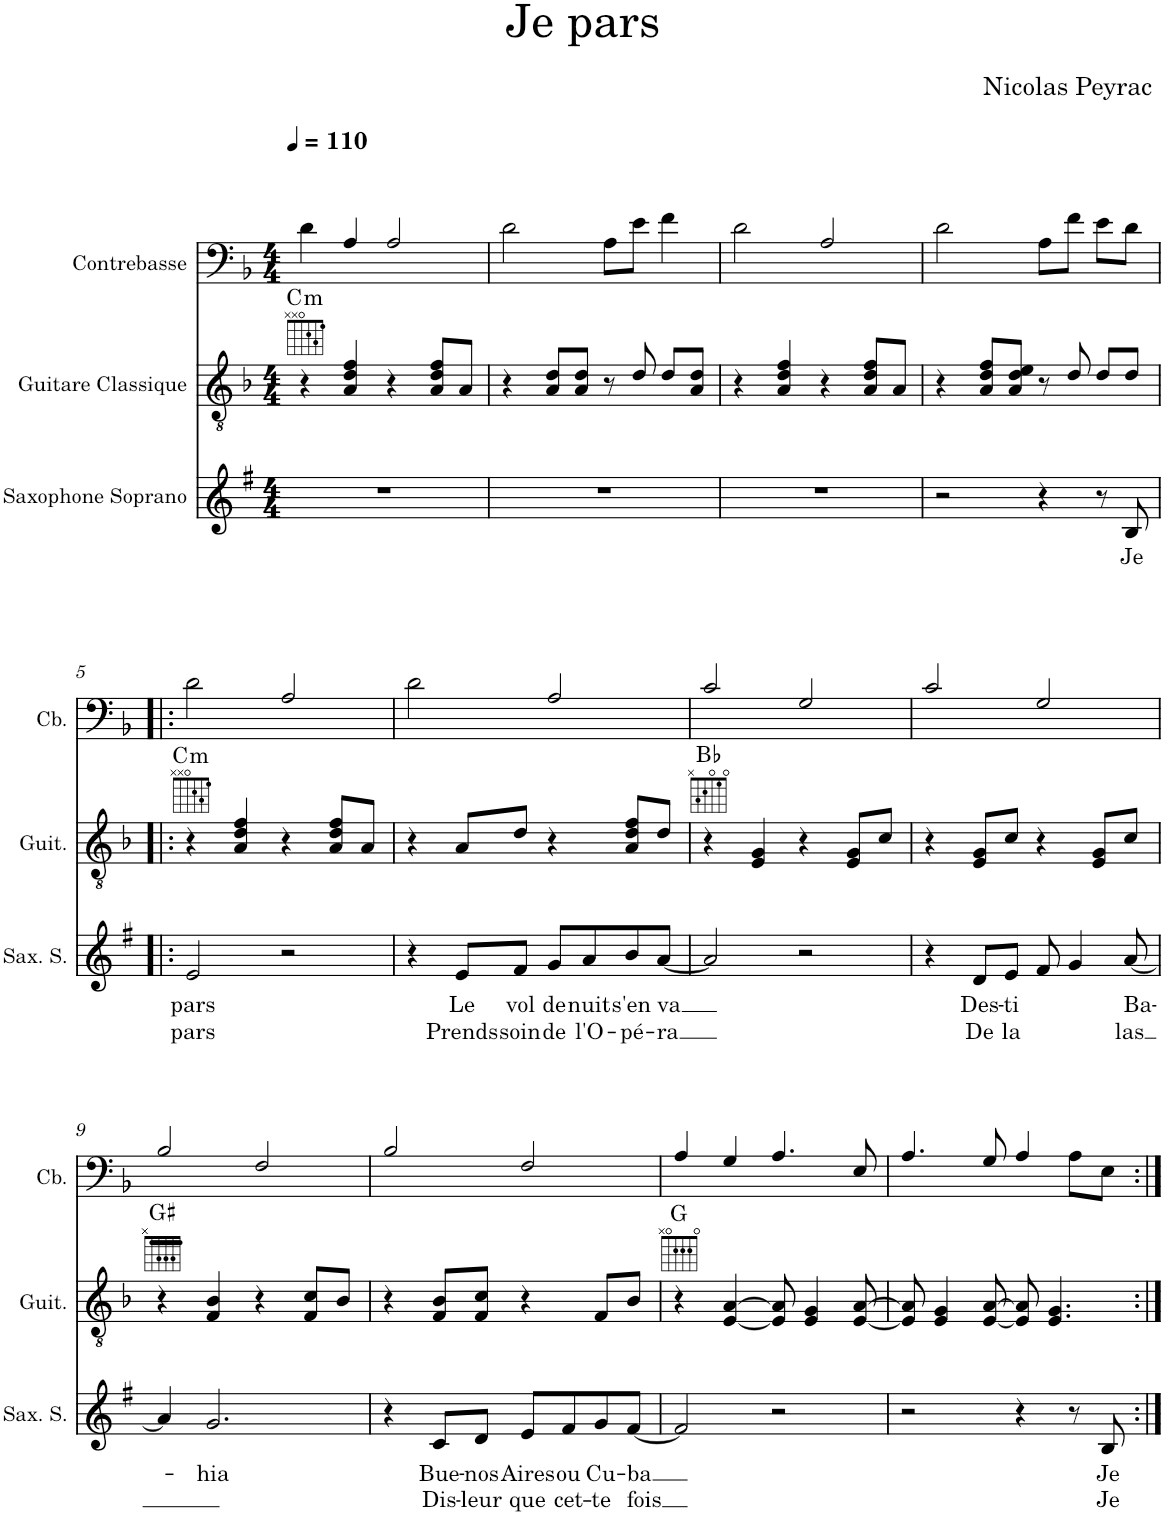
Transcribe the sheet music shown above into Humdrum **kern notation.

**kern	**text	**text	**kern	**harte	**kern
*part3	*part3	*part3	*part2	*part2	*part1
*staff3	*staff3	*staff3	*staff2	*	*staff1
*I"Saxophone Soprano	*	*	*I"Guitare Classique	*	*I"Contrebasse
*I'Sax. S.	*	*	*I'Guit.	*	*I'Cb.
*clefG2	*	*	*clefGv2	*	*clefF4
*Trd1c2	*	*	*	*	*Trd7c12
*k[f#]	*	*	*k[b-]	*	*k[b-]
*M4/4	*	*	*M4/4	*	*M4/4
*MM110	*	*	*MM110	*	*MM110
=1	=1	=1	=1	=1	=1
!	!	!	!	!LO:H:kt=m	!
1r	.	.	4r	C:min	4d\
.	.	.	4A/ 4d/ 4f/	.	4A/
.	.	.	4r	.	2A/
.	.	.	8A/ 8d/ 8f/L	.	.
.	.	.	8A/J	.	.
=2	=2	=2	=2	=2	=2
1r	.	.	4r	.	2d\
.	.	.	8A/ 8d/L	.	.
.	.	.	8A/ 8d/J	.	.
.	.	.	8r	.	8A\L
.	.	.	8d/	.	8e\J
.	.	.	8d/L	.	4f\
.	.	.	8A/ 8d/J	.	.
=3	=3	=3	=3	=3	=3
1r	.	.	4r	.	2d\
.	.	.	4A/ 4d/ 4f/	.	.
.	.	.	4r	.	2A/
.	.	.	8A/ 8d/ 8f/L	.	.
.	.	.	8A/J	.	.
=4	=4	=4	=4	=4	=4
2r	.	.	4r	.	2d\
.	.	.	8A/ 8d/ 8f/L	.	.
.	.	.	8A/ 8d/ 8e/J	.	.
4r	.	.	8r	.	8A\L
.	.	.	8d/	.	8f\J
8r	.	.	8d/L	.	8e\L
!	!LO:LY:b	!	!	!	!
8B/	Je	.	8d/J	.	8d\J
!!LO:LB:g=z
=5!|:	=5!|:	=5!|:	=5!|:	=5!|:	=5!|:
!	!LO:LY:b	!LO:LY:b	!	!LO:H:kt=m	!
2e/	pars	pars	4r	C:min	2d\
.	.	.	4A/ 4d/ 4f/	.	.
2r	.	.	4r	.	2A/
.	.	.	8A/ 8d/ 8f/L	.	.
.	.	.	8A/J	.	.
=6	=6	=6	=6	=6	=6
4r	.	.	4r	.	2d\
!	!LO:LY:b	!LO:LY:b	!	!	!
8e/L	Le	Prends	8A/L	.	.
!	!LO:LY:b	!LO:LY:b	!	!	!
8f#/J	vol	soin	8d/J	.	.
!	!LO:LY:b	!LO:LY:b	!	!	!
8g/L	de	de	4r	.	2A/
!	!LO:LY:b	!LO:LY:b	!	!	!
8a/	nuit	l'O-	.	.	.
!	!LO:LY:b	!LO:LY:b	!	!	!
8b/	s'en	-pé-	8A/ 8d/ 8f/L	.	.
!	!LO:LY:b	!LO:LY:b	!	!	!
[8a/J	va	-ra	8d/J	.	.
=7	=7	=7	=7	=7	=7
2a/]	.	.	4r	Bb:maj	2c/
.	.	.	4E/ 4G/	.	.
2r	.	.	4r	.	2G/
.	.	.	8E/ 8G/L	.	.
.	.	.	8c/J	.	.
=8	=8	=8	=8	=8	=8
4r	.	.	4r	.	2c/
!	!LO:LY:b	!LO:LY:b	!	!	!
8d/L	Des-	De	8E/ 8G/L	.	.
!	!LO:LY:b	!LO:LY:b	!	!	!
8e/J	-ti	la	8c/J	.	.
8f#/	.	.	4r	.	2G/
4g/	.	.	.	.	.
.	.	.	8E/ 8G/L	.	.
!	!LO:LY:b	!LO:LY:b	!	!	!
[8a/	-Ba-	-las	8c/J	.	.
!!LO:LB:g=z
=9	=9	=9	=9	=9	=9
4a/]	.	.	4r	G#:maj	2B-/
!	!LO:LY:b	!	!	!	!
2.g/	-hia	.	4F/ 4B-/	.	.
.	.	.	4r	.	2F/
.	.	.	8F/ 8c/L	.	.
.	.	.	8B-/J	.	.
=10	=10	=10	=10	=10	=10
4r	.	.	4r	.	2B-/
!	!LO:LY:b	!LO:LY:b	!	!	!
8c/L	Bue-	Dis-	8F/ 8B-/L	.	.
!	!LO:LY:b	!LO:LY:b	!	!	!
8d/J	-nos	-leur	8F/ 8c/J	.	.
!	!LO:LY:b	!LO:LY:b	!	!	!
8e/L	Aires	que	4r	.	2F/
!	!LO:LY:b	!LO:LY:b	!	!	!
8f#/	ou	cet-	.	.	.
!	!LO:LY:b	!LO:LY:b	!	!	!
8g/	Cu-	-te	8F/L	.	.
!	!LO:LY:b	!LO:LY:b	!	!	!
[8f#/J	-ba	fois	8B-/J	.	.
=11	=11	=11	=11	=11	=11
2f#/]	.	.	4r	G:maj	4A/
.	.	.	[4E/ [4A/	.	4G/
2r	.	.	8E/] 8A/]	.	4.A/
.	.	.	4E/ 4G/	.	.
.	.	.	[8E/ [8A/	.	8E/
=12	=12	=12	=12	=12	=12
2r	.	.	8E/] 8A/]	.	4.A/
.	.	.	4E/ 4G/	.	.
.	.	.	[8E/ [8A/	.	8G/
4r	.	.	8E/] 8A/]	.	4A/
.	.	.	4.E/ 4.G/	.	.
8r	.	.	.	.	8A\L
!	!LO:LY:b	!LO:LY:b	!	!	!
8B/	Je	Je	.	.	8E\J
=:|!	=:|!	=:|!	=:|!	=:|!	=:|!
*-	*-	*-	*-	*-	*-
